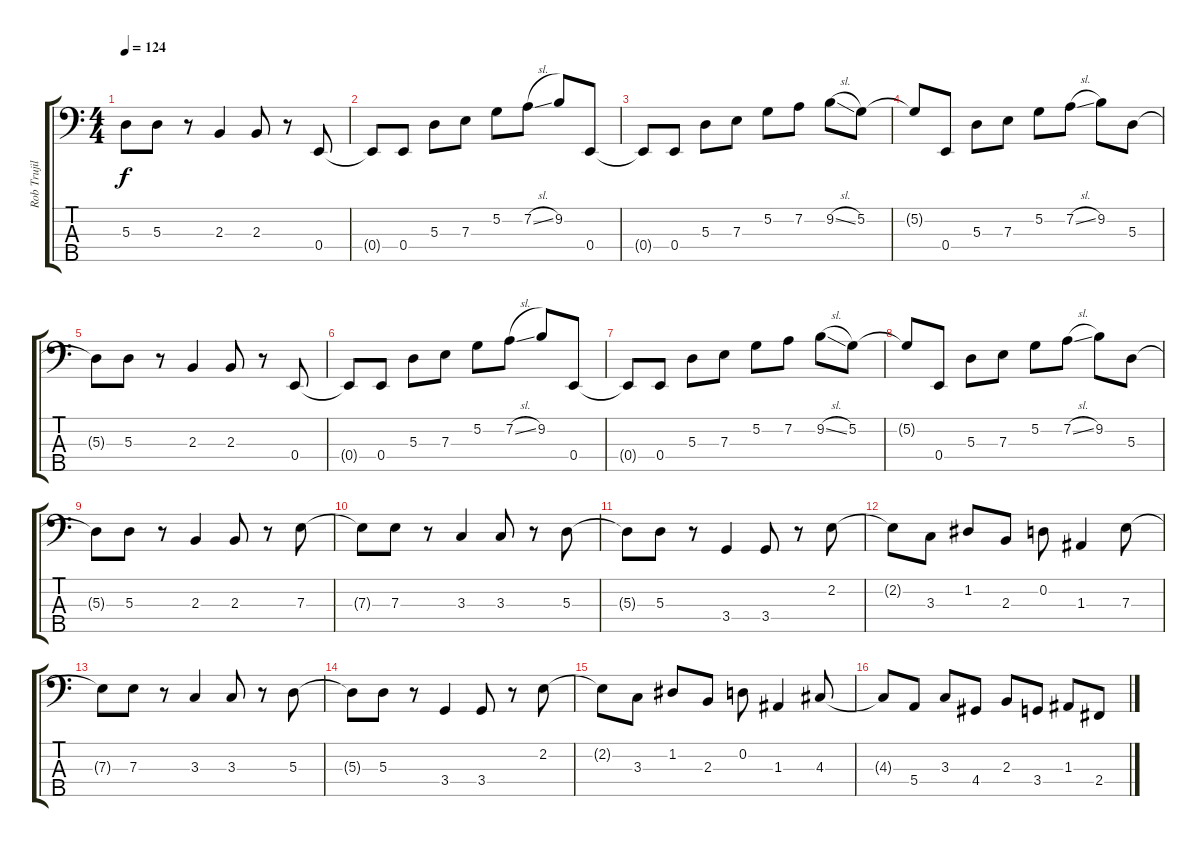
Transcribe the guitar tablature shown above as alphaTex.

\track ("Rob Trujilo" "Rob Trujil") {instrument electricbassfinger}
\staff {score tabs}
\tuning (G2 D2 A1 E1 B0) {hide}
\ts (4 4)
\tempo 124
\clef f4
\ks c
5.3{t}.8{dy f} 5.3.8 r.8 2.3.4 2.3.8 r.8 0.4.8 |
0.4{t}.8 0.4.8 5.3.8 7.3.8 5.2.8 7.2{sl}.8 9.2.8 0.4.8 |
0.4{t}.8 0.4.8 5.3.8 7.3.8 5.2.8 7.2.8 9.2{sl}.8 5.2.8 |
5.2{t}.8 0.4.8 5.3.8 7.3.8 5.2.8 7.2{sl}.8 9.2.8 5.3.8 |
5.3{t}.8 5.3.8 r.8 2.3.4 2.3.8 r.8 0.4.8 |
0.4{t}.8 0.4.8 5.3.8 7.3.8 5.2.8 7.2{sl}.8 9.2.8 0.4.8 |
0.4{t}.8 0.4.8 5.3.8 7.3.8 5.2.8 7.2.8 9.2{sl}.8 5.2.8 |
5.2{t}.8 0.4.8 5.3.8 7.3.8 5.2.8 7.2{sl}.8 9.2.8 5.3.8 |
5.3{t}.8 5.3.8 r.8 2.3.4 2.3.8 r.8 7.3.8 |
7.3{t}.8 7.3.8 r.8 3.3.4 3.3.8 r.8 5.3.8 |
5.3{t}.8 5.3.8 r.8 3.4.4 3.4.8 r.8 2.2.8 |
2.2{t}.8 3.3.8 1.2.8 2.3.8 0.2.8 1.3.4 7.3.8 |
7.3{t}.8 7.3.8 r.8 3.3.4 3.3.8 r.8 5.3.8 |
5.3{t}.8 5.3.8 r.8 3.4.4 3.4.8 r.8 2.2.8 |
2.2{t}.8 3.3.8 1.2.8 2.3.8 0.2.8 1.3.4 4.3.8 |
4.3{t}.8 5.4.8 3.3.8 4.4.8 2.3.8 3.4.8 1.3.8 2.4.8
